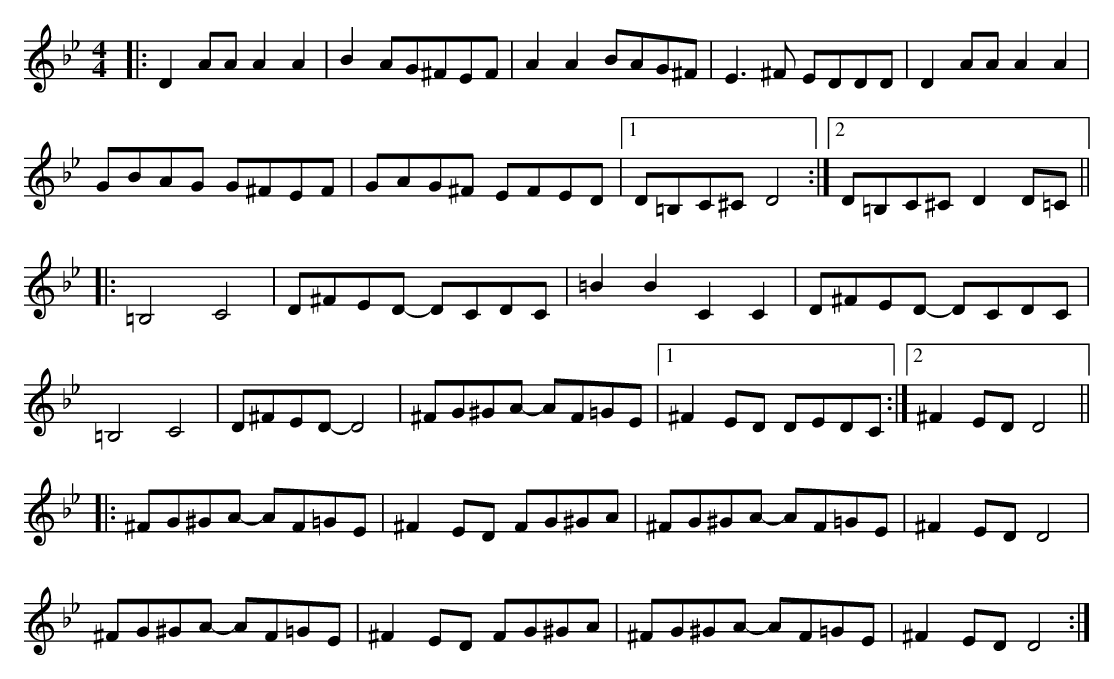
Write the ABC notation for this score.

X:1
M:4/4
K:Gmin
|:D2AA A2A2|B2AG^FEF|A2A2 BAG^F|E3^F EDDD|D2AA A2A2|
GBAG G^FEF|GAG^F EFED|1 D=B,C^C D4:|2 D=B,C^C D2D=C||
|:=B,4 C4|D^FED- DCDC|=B2B2 C2C2|D^FED- DCDC|
=B,4 C4|D^FED- D4|^FG^GA- AF=GE|1 ^F2ED DEDC:|2 ^F2ED D4||
|:^FG^GA- AF=GE|^F2ED FG^GA|^FG^GA- AF=GE|^F2ED D4|
^FG^GA- AF=GE|^F2ED FG^GA|^FG^GA- AF=GE|^F2ED D4:|
